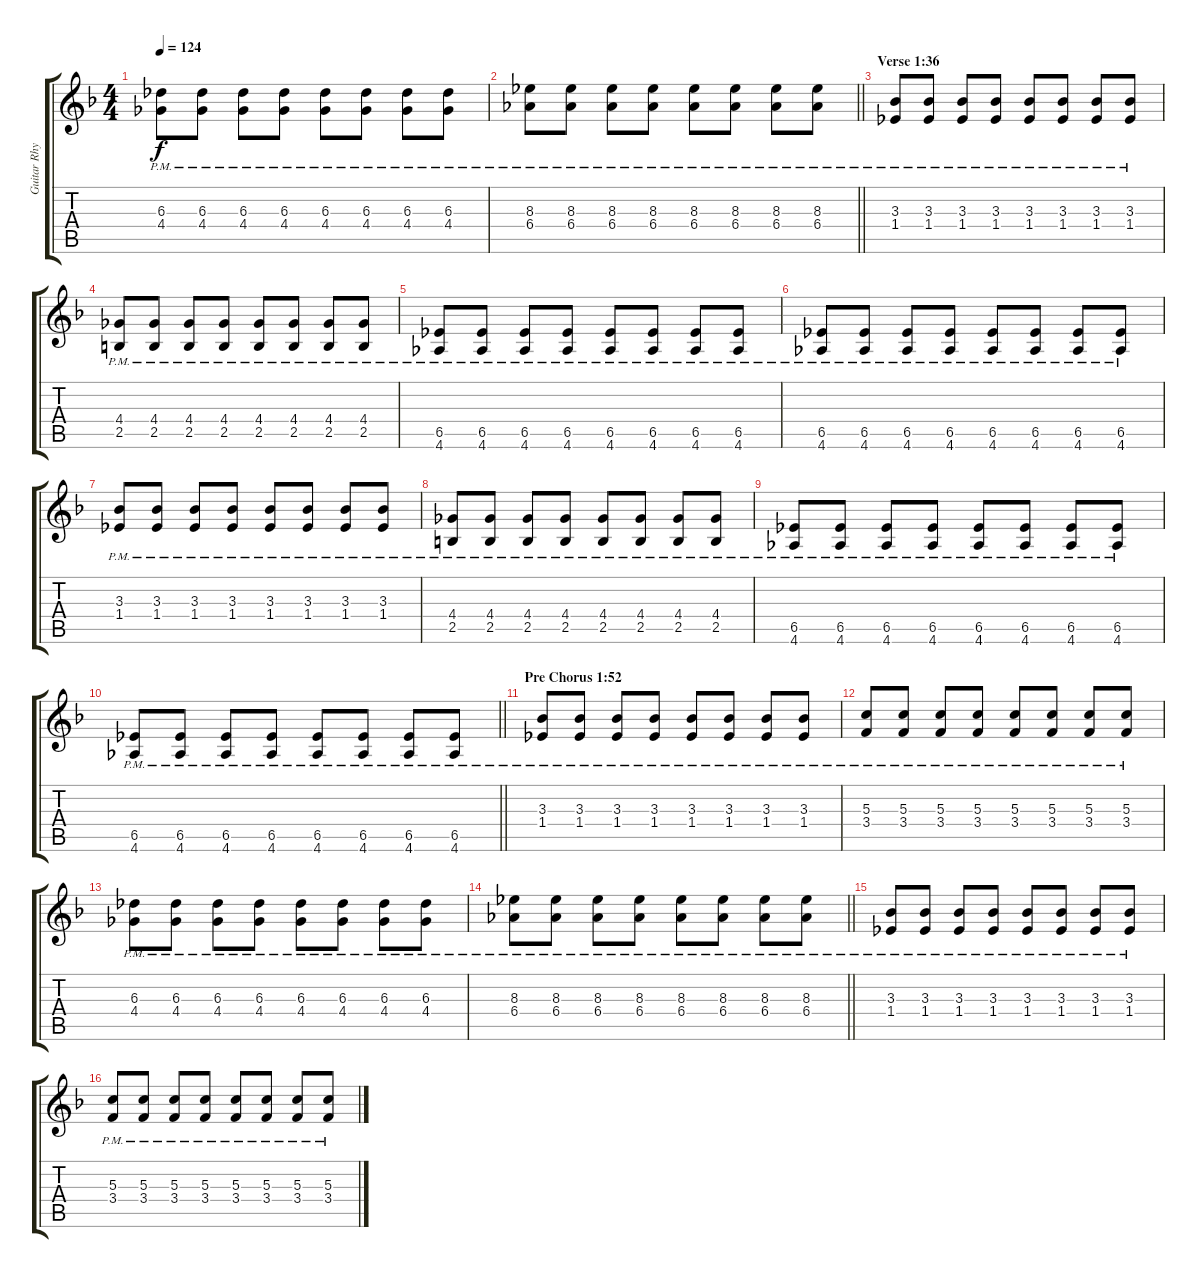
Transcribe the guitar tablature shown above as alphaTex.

\track ("Guitar Rhythm" "Guitar Rhy") {instrument electricguitarclean}
\staff {score tabs}
\tuning (E4 B3 G3 D3 A2 E2) {hide}
\ts (4 4)
\tempo 124
\clef g2
\ks f
(6.3{pm} 4.4).8{dy f} (6.3{pm} 4.4).8 (6.3{pm} 4.4).8 (6.3{pm} 4.4).8 (6.3{pm} 4.4).8 (6.3{pm} 4.4).8 (6.3{pm} 4.4).8 (6.3{pm} 4.4).8 |
\barLineRight lightlight
(8.3{pm} 6.4).8 (8.3{pm} 6.4).8 (8.3{pm} 6.4).8 (8.3{pm} 6.4).8 (8.3{pm} 6.4).8 (8.3{pm} 6.4).8 (8.3{pm} 6.4).8 (8.3{pm} 6.4).8 |
\section ("" "Verse 1:36")
(3.3 1.4{pm}).8 (3.3 1.4{pm}).8 (3.3 1.4{pm}).8 (3.3 1.4{pm}).8 (3.3 1.4{pm}).8 (3.3 1.4{pm}).8 (3.3 1.4{pm}).8 (3.3 1.4{pm}).8 |
(4.4{pm} 2.5{pm}).8 (4.4{pm} 2.5{pm}).8 (4.4{pm} 2.5{pm}).8 (4.4{pm} 2.5{pm}).8 (4.4{pm} 2.5{pm}).8 (4.4{pm} 2.5{pm}).8 (4.4{pm} 2.5{pm}).8 (4.4{pm} 2.5{pm}).8 |
(6.5{pm} 4.6).8 (6.5{pm} 4.6).8 (6.5{pm} 4.6).8 (6.5{pm} 4.6).8 (6.5{pm} 4.6).8 (6.5{pm} 4.6).8 (6.5{pm} 4.6).8 (6.5{pm} 4.6).8 |
(6.5{pm} 4.6).8 (6.5{pm} 4.6).8 (6.5{pm} 4.6).8 (6.5{pm} 4.6).8 (6.5{pm} 4.6).8 (6.5{pm} 4.6).8 (6.5{pm} 4.6).8 (6.5{pm} 4.6).8 |
(3.3 1.4{pm}).8 (3.3 1.4{pm}).8 (3.3 1.4{pm}).8 (3.3 1.4{pm}).8 (3.3 1.4{pm}).8 (3.3 1.4{pm}).8 (3.3 1.4{pm}).8 (3.3 1.4{pm}).8 |
(4.4{pm} 2.5{pm}).8 (4.4{pm} 2.5{pm}).8 (4.4{pm} 2.5{pm}).8 (4.4{pm} 2.5{pm}).8 (4.4{pm} 2.5{pm}).8 (4.4{pm} 2.5{pm}).8 (4.4{pm} 2.5{pm}).8 (4.4{pm} 2.5{pm}).8 |
(6.5{pm} 4.6).8 (6.5{pm} 4.6).8 (6.5{pm} 4.6).8 (6.5{pm} 4.6).8 (6.5{pm} 4.6).8 (6.5{pm} 4.6).8 (6.5{pm} 4.6).8 (6.5{pm} 4.6).8 |
\barLineRight lightlight
(6.5{pm} 4.6).8 (6.5{pm} 4.6).8 (6.5{pm} 4.6).8 (6.5{pm} 4.6).8 (6.5{pm} 4.6).8 (6.5{pm} 4.6).8 (6.5{pm} 4.6).8 (6.5{pm} 4.6).8 |
\section ("" "Pre Chorus 1:52")
(3.3 1.4{pm}).8 (3.3 1.4{pm}).8 (3.3 1.4{pm}).8 (3.3 1.4{pm}).8 (3.3 1.4{pm}).8 (3.3 1.4{pm}).8 (3.3 1.4{pm}).8 (3.3 1.4{pm}).8 |
(5.3{pm} 3.4).8 (5.3{pm} 3.4).8 (5.3{pm} 3.4).8 (5.3{pm} 3.4).8 (5.3{pm} 3.4).8 (5.3{pm} 3.4).8 (5.3{pm} 3.4).8 (5.3{pm} 3.4).8 |
(6.3{pm} 4.4).8 (6.3{pm} 4.4).8 (6.3{pm} 4.4).8 (6.3{pm} 4.4).8 (6.3{pm} 4.4).8 (6.3{pm} 4.4).8 (6.3{pm} 4.4).8 (6.3{pm} 4.4).8 |
\barLineRight lightlight
(8.3{pm} 6.4).8 (8.3{pm} 6.4).8 (8.3{pm} 6.4).8 (8.3{pm} 6.4).8 (8.3{pm} 6.4).8 (8.3{pm} 6.4).8 (8.3{pm} 6.4).8 (8.3{pm} 6.4).8 |
(3.3 1.4{pm}).8 (3.3 1.4{pm}).8 (3.3 1.4{pm}).8 (3.3 1.4{pm}).8 (3.3 1.4{pm}).8 (3.3 1.4{pm}).8 (3.3 1.4{pm}).8 (3.3 1.4{pm}).8 |
(5.3{pm} 3.4).8 (5.3{pm} 3.4).8 (5.3{pm} 3.4).8 (5.3{pm} 3.4).8 (5.3{pm} 3.4).8 (5.3{pm} 3.4).8 (5.3{pm} 3.4).8 (5.3{pm} 3.4).8
